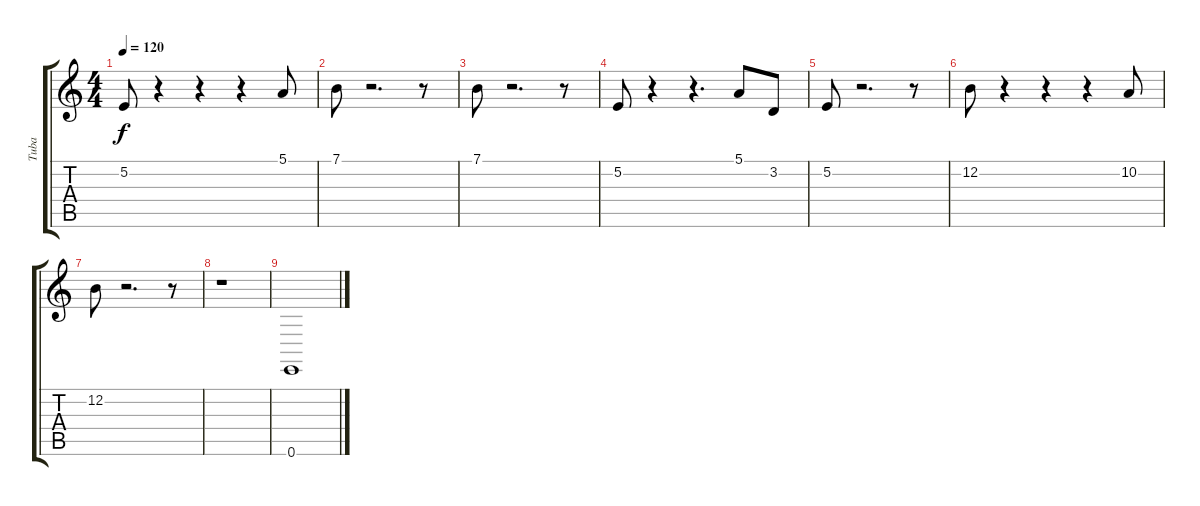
\track ("Tuba" "Tuba") {instrument tuba}
\staff {score tabs}
\tuning (E4 B3 G3 D3 A2 E2) {hide}
\ts (4 4)
\tempo 120
\clef g2
\ks c
5.2.8{dy f} r.4 r.4 r.4 5.1.8 |
7.1.8 r.2{d} r.8 |
7.1.8 r.2{d} r.8 |
5.2.8 r.4 r.4{d} 5.1.8 3.2.8 |
5.2.8 r.2{d} r.8 |
12.2.8 r.4 r.4 r.4 10.2.8 |
12.2.8 r.2{d} r.8 |
r.1 |
0.6.1
